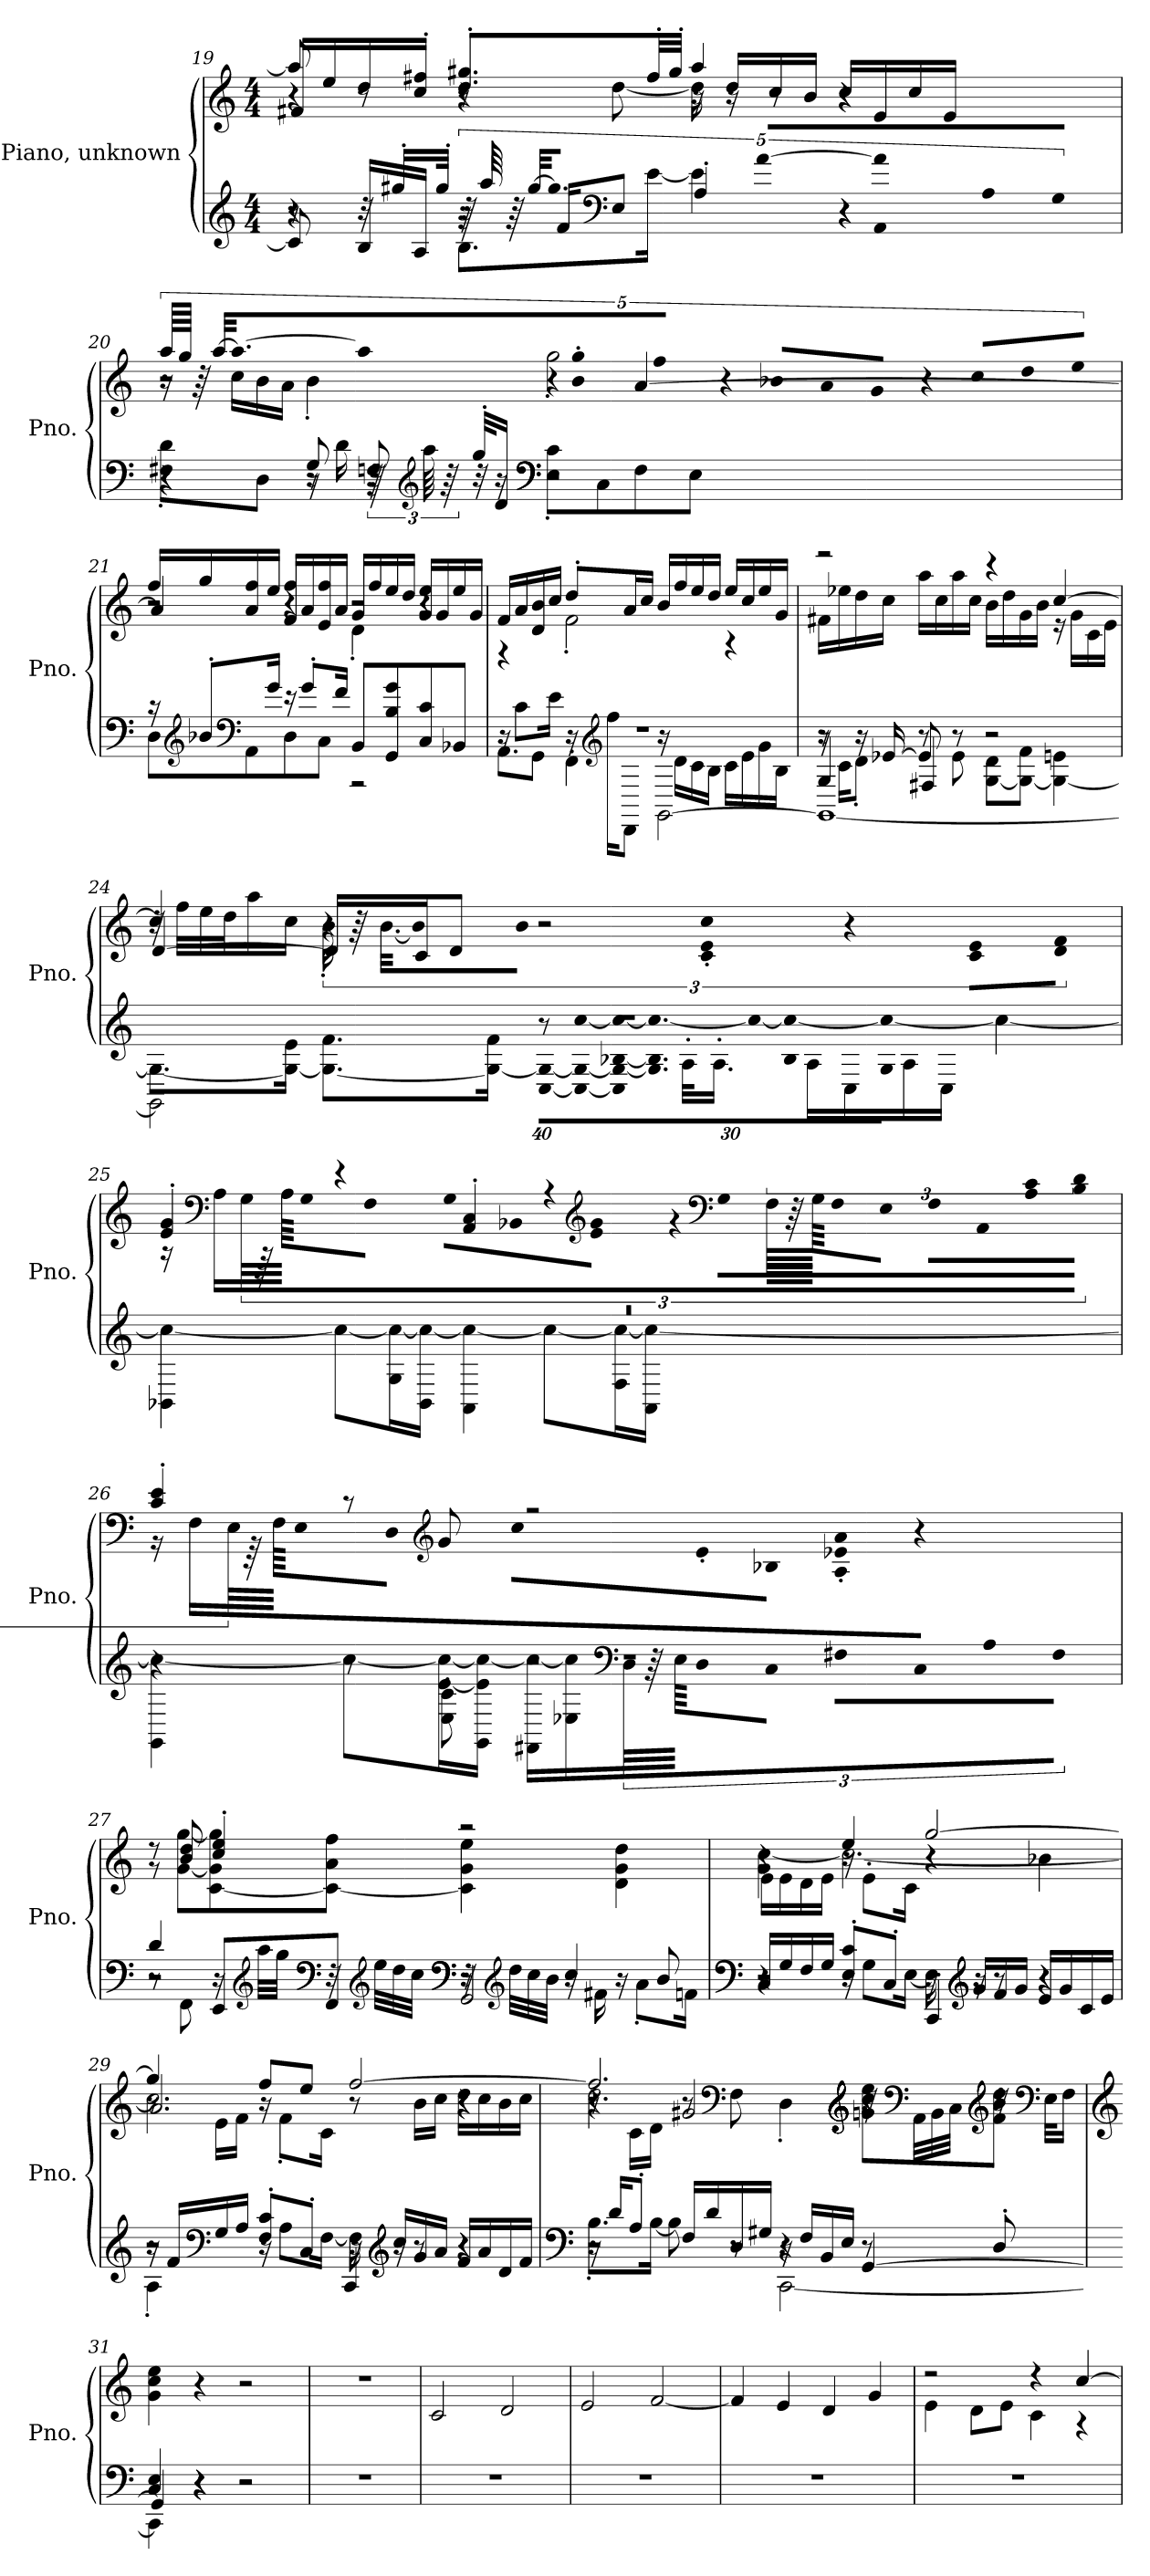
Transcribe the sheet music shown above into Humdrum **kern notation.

**kern	**kern
*part1	*part1
*staff2	*staff1
*I"Piano, unknown	*
*I'Pno.	*
!!LO:LB:g=z
*clefG2	*clefG2
*k[]	*k[]
*M4/4	*M4/4
=19	=19
*^	*^
*	*^	*	*^
8c/]	4r	8r	8aa/]	4r	16f#X/LL
.	.	.	.	.	16ee/
32r	.	16B/LL	8r	.	16dd/
16gg#X'/LL	.	.	.	.	.
.	.	16A/JJ	.	.	16cc/' 16ff#X/'JJ
32gg#'/JJk	.	.	.	.	.
80r	8.B\L	16r	4r	8r	8.dd/' 8.gg#X/'L
80aa/	.	.	.	.	.
80r	.	.	.	.	.
[40gg#/KKL	.	.	.	.	.
8.gg#/J]	.	16f/KL	.	.	.
*clefF4	*	*	*	*	*
.	.	8E/J	.	[8dd\	.
.	[16e\Jk	.	.	.	32ff#'/LL
.	.	.	.	.	32gg#'/JJJ
[8a/L	4e\]	4A'/	4aa/	16dd\]	16r
.	.	.	.	16r	16dd/LL
8AA/ 8a/]	.	.	.	8r	16cc/
.	.	.	.	.	16b/JJ
8A/	4r	4r	4r	4r	16cc/LL
.	.	.	.	.	16e/
8G/J	.	.	.	.	16cc/
.	.	.	.	.	16e/JJ
!!LO:LB:g=z	!!	!!
=20	=20	=20	=20	=20	=20
4r	8F#X\' 8d\'L	4r	80aa/LLLL	16r	2r
.	.	.	80gg/JJJJ	.	.
.	.	.	80r	.	.
.	.	.	[40aa/KKL	.	.
.	.	.	8.aa/_	16cc\LL	.
.	8D\J	.	.	16b\	.
.	.	.	.	16a\JJ	.
8G/	16r	8r	8aa/]	4b'\	.
.	16d\	.	.	.	.
32r	96r	8Fn/	16b/' 16gg/'L	.	.
*clefG2	*	*	*	*	*
.	96aa\	.	.	.	.
.	96r	.	.	.	.
32gg'/KLL	32r	.	.	.	.
16d/JJ	16r	.	16ff/JJ	.	.
*clefF4	*	*	*	*	*
2r	8E\' 8c\'L	2r	16r	2gg'\	4r
.	.	.	16b-X/LL	.	.
.	8C\	.	16a/	.	.
.	.	.	16g/JJ	.	.
.	8F\	.	16r	.	[4a/
.	.	.	16cc/LL	.	.
.	8E\J	.	16dd/	.	.
.	.	.	16ee/JJ	.	.
*	*v	*v	*	*	*
!!LO:PB:g=z	!!	!!
=21	=21	=21	=21	=21
16r	8D\L	16ff/LL	2r	4a/]
*clefG2	*	*	*	*
8b-X'/L	.	16gg/	.	.
*clefF4	*	*	*	*
.	8AA\	16a/ 16ff/	.	.
16g/Jk	.	16ee/JJ	.	.
16r	8D\	16f/ 16ff/LL	.	4r
8g'/L	.	16a/	.	.
.	8C\J	16e/ 16ff/	.	.
16f/Jk	.	16a/JJ	.	.
8BB/L	2r	16g/LL	4d'\	2r
.	.	16ff/	.	.
8GG/ 8B/ 8g/	.	16ee/	.	.
.	.	16dd/JJ	.	.
8C/ 8c/	.	16g/ 16ee/LL	4r	.
.	.	16g/	.	.
8BB-X/J	.	16ee/	.	.
.	.	16g/JJ	.	.
*	*	*	*v	*v
=22	=22	=22	=22
*	*^	*	*
1r	16r	8AA\L	16f/LL	4r
.	8c'\L	.	16a/	.
.	.	8GG\J	16d/ 16b/	.
.	16e\Jk	.	16cc/JJ	.
.	16r	4FF'\	8dd'/L	2f'\
*clefG2	*	*	*	*
.	16ff\KL	.	.	.
.	8DD\J	.	16a/L	.
.	.	.	16cc/JJ	.
.	16r	[2GG\	16b/LL	.
.	16d\LL	.	16ff/	.
.	16c\	.	16ee/	.
.	16B\JJ	.	16dd/JJ	.
.	16c\LL	.	16ee/LL	4r
.	16e\	.	16cc/	.
.	16g\	.	16ee/	.
.	16B\JJ	.	16g/JJ	.
!!LO:LB:g=z	!!
=23	=23	=23	=23	=23
*	*	*^	*	*
8r	16r	4G/	1GG_	2r	16f#X\LL
.	16c\KL	.	.	.	16ee-X\
16r	8d'\J	.	.	.	16dd\
[16e-X/	.	.	.	.	16cc\JJ
8e-/]	8r	4F#X/	.	.	16aa\LL
.	.	.	.	.	16cc\
8r	8e-\	.	.	.	16aa\
.	.	.	.	.	16cc\JJ
2r	[8G\ 8d\L	2r	.	4r	16b\LL
.	.	.	.	.	16dd\
.	8G\_ 8f\J	.	.	.	16g\
.	.	.	.	.	16b\JJ
.	4G\_ 4en\	.	.	[4cc/	16r
.	.	.	.	.	16g\LL
.	.	.	.	.	16c\
.	.	.	.	.	16e\JJ
*	*	*v	*v	*	*
!!LO:LB:g=z
=24	=24	=24	=24	=24
*	*	*	*	*^
1r	8.G\L_	2GG\]	4cc/]	32r	[4d/
.	.	.	.	32ff\LLL	.
.	.	.	.	32ee\	.
.	.	.	.	32dd\J	.
.	.	.	.	16aa\	.
.	16G\_ 16e\Jk	.	.	16cc\JJ	.
.	8.G\_ 8.f\L	.	4r	48b'\	16d/LL]
.	.	.	.	96r	.
.	.	.	.	[48.b\KKL	.
.	.	.	.	8b\]	16c/J
.	.	.	.	.	8d/J
.	16G\_ 16f\Jk	.	.	16b\Jk	.
*	*Xbrackettup	*	*	*	*
!	!LO:N:vis=32	!	!	!	!
.	[640%23C\ 640%23G\_LLL	8r	2r	4c\' 4e\' 4cc\'	2r
!	!LO:N:vis=64	!	!	!	!
.	960%17C\_ 960%17G\_ [960%17cc\L	.	.	.	.
!	!LO:N:vis=64	!	!	!	!
.	960%17C\] 960%17G\_ [960%17B-X\ 960%17cc\_J	.	.	.	.
!	!LO:N:vis=32.	!	!	!	!
.	1920%103G\] 1920%103B-\] 1920%103cc\_	.	.	.	.
!	!LO:N:vis=64	!	!	!	!
.	960%17cc\K_	32A'\KLL	.	.	.
!	!LO:N:vis=32	!	!	!	!
.	640%23B-\ 640%23cc\_J	.	.	.	.
.	.	16.A'\JJ	.	.	.
!	!LO:N:vis=16	!	!	!	!
.	1920%137G\ 1920%137cc\_JJ	.	.	.	.
.	4cc\_	16A\LL	.	8r	.
.	.	16C\	.	.	.
.	.	16A\	.	16c\ 16e\LL	.
.	.	16C\JJ	.	16d\ 16f\JJ	.
*	*v	*v	*	*	*
*	*	*	*v	*v
!!LO:LB:g=z
=25	=25	=25	=25
1r	4BB-X\ 4cc\_	4e/' 4g/'	16r
*	*	*clefF4	*
.	.	.	16A\LL
.	.	.	96G\JJkk
.	.	.	96r
.	.	.	96A\KLLL
.	.	.	32G\J
.	.	.	16F\JJ
.	8cc\L_	4r	16G\LL
.	.	.	16BB-X\J
*	*	*clefG2	*
.	16G\ 16cc\_L	.	8e\ 8g\J
.	16BB-\ 16cc\_JJ	.	.
.	4AA\ 4cc\_	4f/' 4a/'	16r
*	*	*clefF4	*
.	.	.	16G\LL
.	.	.	96F\JJkk
.	.	.	96r
.	.	.	96G\KLLL
.	.	.	32F\J
.	.	.	16E\JJ
.	8cc\L_	4r	16F\LL
.	.	.	16AA\
.	16F\ 16cc\_L	.	16A\ 16c\
.	16AA\ 16cc\_JJ	.	16B\ 16d\JJ
!!LO:LB:g=z	!!
=26	=26	=26	=26
*	*^	*	*
1r	4GG\ 4cc\_	4r	4c/' 4e/'	16r
.	.	.	.	16F\LL
.	.	.	.	96E\JJkk
.	.	.	.	96r
.	.	.	.	96F\KLLL
.	.	.	.	32E\J
.	.	.	.	16D\JJ
.	8cc\L_	8r	8r	16E\KL
.	.	.	.	8GG'\
*	*	*	*clefG2	*
.	[16e\ 16cc\_L	8E\' 8c\'	8g/	.
.	16GG\ 16e\] 16cc\_JJ	.	.	16B-X\Jk
.	16FF#X\ 16cc\_LL	2r	2r	4A\' 4e-X\' 4a\'
.	16E-X\ 16cc\]	.	.	.
*clefF4	*	*	*	*
*	*brackettup	*	*	*
.	96D\JJkk	.	.	.
.	96r	.	.	.
.	96E-\KLLL	.	.	.
.	32D\J	.	.	.
.	16C\JJ	.	.	.
.	16F#X\LL	.	.	4r
.	16C\	.	.	.
.	16A\	.	.	.
.	16F#\JJ	.	.	.
!!LO:LB:g=z	!!
=27	=27	=27	=27	=27
2r	8r	4d/	8r	8r
.	8FF\	.	8b/ 8dd/	[8g\ [8gg\L
.	16r	8EE/L	4cc/' 4ee/'	[8c\ 8g\] 8gg\]
*clefG2	*	*	*	*
.	32aa\LLL	.	.	.
.	32gg\JJJ	.	.	.
*clefF4	*	*	*	*
.	32r	8FF/J	.	8c\_ 8a\ 8ff\J
*clefG2	*	*	*	*
.	32ee\LLL	.	.	.
.	32dd\	.	.	.
.	32cc\JJJ	.	.	.
*clefF4	*	*	*	*
8r	32r	2GG/	2r	4c\] 4g\ 4ee\
*clefG2	*	*	*	*
.	32dd\LLL	.	.	.
.	32cc\	.	.	.
.	32b\JJJ	.	.	.
4cc/	16r	.	.	.
.	16f#X\	.	.	.
.	16r	.	.	4d\ 4g\ 4dd\
.	8a'\L	.	.	.
8b/	.	.	.	.
.	16fn\Jk	.	.	.
*	*	*	*v	*v
!!LO:PB:g=z
=28	=28	=28	=28
*clefF4	*	*	*
*	*	*	*^
*	*	*	*	*^
16C/LL	4r	2r	4r	4g\ [4cc\	16e\LL
16G/	.	.	.	.	16e\
16F/	.	.	.	.	16d\
16G/JJ	.	.	.	.	16e\JJ
8E/' 8c/'L	16r	.	4ee/	2.cc\_	16r
.	8G\L	.	.	.	8e'\L
8C'/J	.	.	.	.	.
.	[16E\Jk	.	.	.	16c\Jk
16r	16E\]	4CC'/	[2gg/	.	4r
*clefG2	*	*	*	*	*
16g/LL	16r	.	.	.	.
16f/	8r	.	.	.	.
16g/JJ	.	.	.	.	.
16e/LL	4r	4r	.	.	4b-X\
16g/	.	.	.	.	.
16c/	.	.	.	.	.
16e/JJ	.	.	.	.	.
=29	=29	=29	=29	=29	=29
*	*	*	*	*	*^
16r	4A'\	2r	4gg/]	2.cc\]	2.a/	8r
16f/LL	.	.	.	.	.	.
*clefF4	*	*	*	*	*	*
16G/	.	.	.	.	.	16e\LL
16A/JJ	.	.	.	.	.	16f\JJ
8F/' 8c/'L	16r	.	8ff/L	.	.	16r
.	8A\L	.	.	.	.	8f'\L
8C'/J	.	.	8ee/J	.	.	.
.	[16F\Jk	.	.	.	.	16c\Jk
16r	16F\]	4CC'/	[2ff/	.	.	8r
*clefG2	*	*	*	*	*	*
16cc/LL	16r	.	.	.	.	.
16g/	8r	.	.	.	.	16b\LL
16a/JJ	.	.	.	.	.	16cc\JJ
16f/LL	4r	4r	.	4r	4r	16dd\LL
16a/	.	.	.	.	.	16cc\
16d/	.	.	.	.	.	16b\
16f/JJ	.	.	.	.	.	16cc\JJ
!!LO:LB:g=z	!!	!!	!!
=30	=30	=30	=30	=30	=30	=30
*clefF4	*	*	*	*	*	*
16r	8.B'\L	2r	2.ff/]	2.dd\	4r	8r
16d/KL	.	.	.	.	.	.
8A'/J	.	.	.	.	.	16c\LL
.	[16B\Jk	.	.	.	.	16d\JJ
16F/LL	8B\]	.	.	.	2g#X/	8r
16d/	.	.	.	.	.	.
*	*	*	*clefF4	*	*	*
16D/	8r	.	.	.	.	8F\
16G#X/JJ	.	.	.	.	.	.
16r	[2CC\	4r	.	.	.	4D'\
16F/LL	.	.	.	.	.	.
16BB/	.	.	.	.	.	.
16E/JJ	.	.	.	.	.	.
*	*	*	*clefG2	*	*	*
8r	.	[4GG/	4r	8gn\ 8cc\ 8ee\L	4r	32r
*	*	*	*clefF4	*	*	*
.	.	.	.	.	.	32AA\LLL
.	.	.	.	.	.	32BB\
.	.	.	.	.	.	32C\JJJ
*	*	*	*clefG2	*	*	*
8D'/	.	.	.	8f\ 8b\ 8dd\J	.	32r
*	*	*	*clefF4	*	*	*
.	.	.	.	.	.	32E\KLL
.	.	.	.	.	.	16F\JJ
*	*	*	*v	*v	*v	*v
=31	=31	=31	=31
*	*	*	*clefG2
4C/ 4E/	4CC\]	4GG/]	4g\ 4cc\ 4ee\
4r	4r	4r	4r
2r	2r	2r	2r
*v	*v	*v	*
=32	=32
1r	1r
=33	=33
1r	2c/
.	2d/
=34	=34
1r	2e/
.	[2f/
!!LO:LB:g=z
=35	=35
1r	4f/]
.	4e/
.	4d/
.	4g/
=36	=36
*	*^
1r	2r	4e\
.	.	8d\L
.	.	8e\J
.	4r	4c\
.	[4cc/	4r
*	*v	*v
=	=
*-	*-
